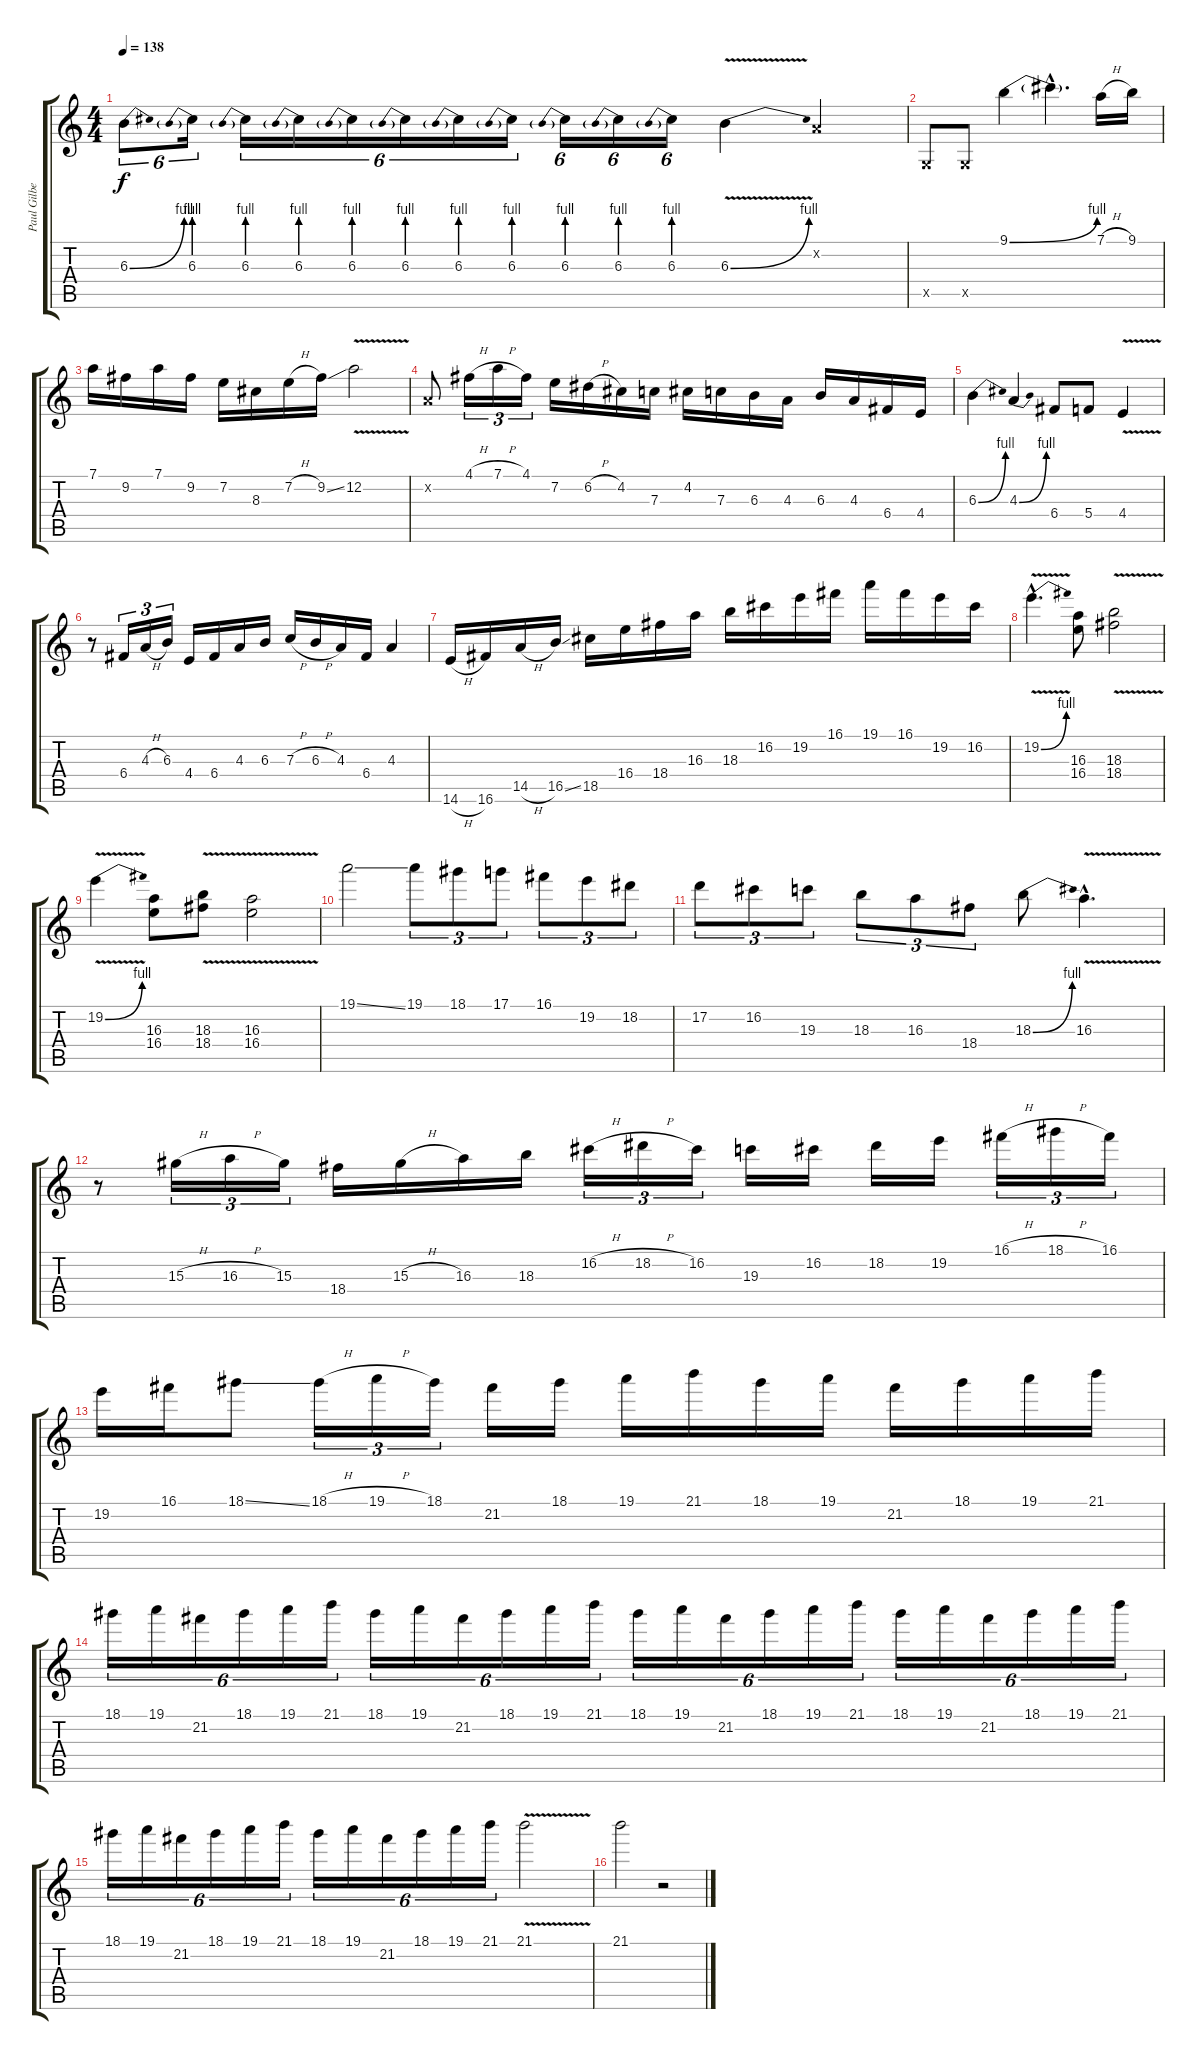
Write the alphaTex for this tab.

\track ("Paul Gilbert Lead" "Paul Gilbe") {instrument distortionguitar}
\staff {score tabs}
\tuning (D4 A3 F3 C3 G2 D2) {hide}
\ts (4 4)
\tempo 138
\clef g2
\ks c
6.3{be (bend 0 0 60 4)}.8{tu (6 4) dy f} 6.3{be (prebend 0 4 60 4)}.16{tu (6 4)} 6.3{be (prebend 0 4 60 4)}.16{tu (6 4)} 6.3{be (prebend 0 4 60 4)}.16{tu (6 4)} 6.3{be (prebend 0 4 60 4)}.16{tu (6 4)} 6.3{be (prebend 0 4 60 4)}.16{tu (6 4)} 6.3{be (prebend 0 4 60 4)}.16{tu (6 4)} 6.3{be (prebend 0 4 60 4)}.16{tu (6 4)} 6.3{be (prebend 0 4 60 4)}.16{tu (6 4)} 6.3{be (prebend 0 4 60 4)}.16{tu (6 4)} 6.3{be (prebend 0 4 60 4)}.16{tu (6 4)} 6.3{be (bend 0 0 60 4) v}.4 0.2{x}.4 |
0.5{x}.8 0.5{x}.8 9.1{be (bend 0 0 60 4)}.4 9.1{hac t}.4{d} 7.1{h}.16 9.1.16 |
7.1.16 9.2.16 7.1.16 9.2.16 7.2.16 8.3.16 7.2{h}.16 9.2{ss}.16 12.2{v}.2 |
0.2{x}.8 4.1{h}.16{tu (3 2)} 7.1{h}.16{tu (3 2)} 4.1.16{tu (3 2)} 7.2.16 6.2{h}.16 4.2.16 7.3.16 4.2.16 7.3.16 6.3.16 4.3.16 6.3.16 4.3.16 6.4.16 4.4.16 |
6.3{be (bend 0 0 60 4)}.4 4.3{be (bend 0 0 60 4)}.4 6.4.8 5.4.8 4.4{v}.4 |
r.8 6.4.16{tu (3 2)} 4.3{h}.16{tu (3 2)} 6.3.16{tu (3 2)} 4.4.16 6.4.16 4.3.16 6.3.16 7.3{h}.16 6.3{h}.16 4.3.16 6.4.16 4.3.4 |
14.6{h}.16 16.6.16 14.5{h}.16 16.5{ss}.16 18.5.16 16.4.16 18.4.16 16.3.16 18.3.16 16.2.16 19.2.16 16.1.16 19.1.16 16.1.16 19.2.16 16.2.16 |
19.2{be (bend 0 0 60 4) v hac}.4{d} (16.3 16.4).8 (18.3{v} 18.4{v}).2 |
19.2{be (bend 0 0 60 4) v}.4 (16.3 16.4).8 (18.3{v} 18.4{v}).8 (16.3{v} 16.4{v}).2 |
19.1{ss}.2 19.1.8{tu (3 2)} 18.1.8{tu (3 2)} 17.1.8{tu (3 2)} 16.1.8{tu (3 2)} 19.2.8{tu (3 2)} 18.2.8{tu (3 2)} |
17.2.8{tu (3 2)} 16.2.8{tu (3 2)} 19.3.8{tu (3 2)} 18.3.8{tu (3 2)} 16.3.8{tu (3 2)} 18.4.8{tu (3 2)} 18.3{be (bend 0 0 60 4)}.8 16.3{v hac}.4{d} |
r.8 15.3{h}.16{tu (3 2)} 16.3{h}.16{tu (3 2)} 15.3.16{tu (3 2)} 18.4.16 15.3{h}.16 16.3.16 18.3.16 16.2{h}.16{tu (3 2)} 18.2{h}.16{tu (3 2)} 16.2.16{tu (3 2)} 19.3.16 16.2.16 18.2.16 19.2.16 16.1{h}.16{tu (3 2)} 18.1{h}.16{tu (3 2)} 16.1.16{tu (3 2)} |
19.2.16 16.1.16 18.1{ss}.8 18.1{h}.16{tu (3 2)} 19.1{h}.16{tu (3 2)} 18.1.16{tu (3 2)} 21.2.16 18.1.16 19.1.16 21.1.16 18.1.16 19.1.16 21.2.16 18.1.16 19.1.16 21.1.16 |
18.1.16{tu (6 4)} 19.1.16{tu (6 4)} 21.2.16{tu (6 4)} 18.1.16{tu (6 4)} 19.1.16{tu (6 4)} 21.1.16{tu (6 4)} 18.1.16{tu (6 4)} 19.1.16{tu (6 4)} 21.2.16{tu (6 4)} 18.1.16{tu (6 4)} 19.1.16{tu (6 4)} 21.1.16{tu (6 4)} 18.1.16{tu (6 4)} 19.1.16{tu (6 4)} 21.2.16{tu (6 4)} 18.1.16{tu (6 4)} 19.1.16{tu (6 4)} 21.1.16{tu (6 4)} 18.1.16{tu (6 4)} 19.1.16{tu (6 4)} 21.2.16{tu (6 4)} 18.1.16{tu (6 4)} 19.1.16{tu (6 4)} 21.1.16{tu (6 4)} |
18.1.16{tu (6 4)} 19.1.16{tu (6 4)} 21.2.16{tu (6 4)} 18.1.16{tu (6 4)} 19.1.16{tu (6 4)} 21.1.16{tu (6 4)} 18.1.16{tu (6 4)} 19.1.16{tu (6 4)} 21.2.16{tu (6 4)} 18.1.16{tu (6 4)} 19.1.16{tu (6 4)} 21.1.16{tu (6 4)} 21.1{v}.2 |
21.1.2 r.2
